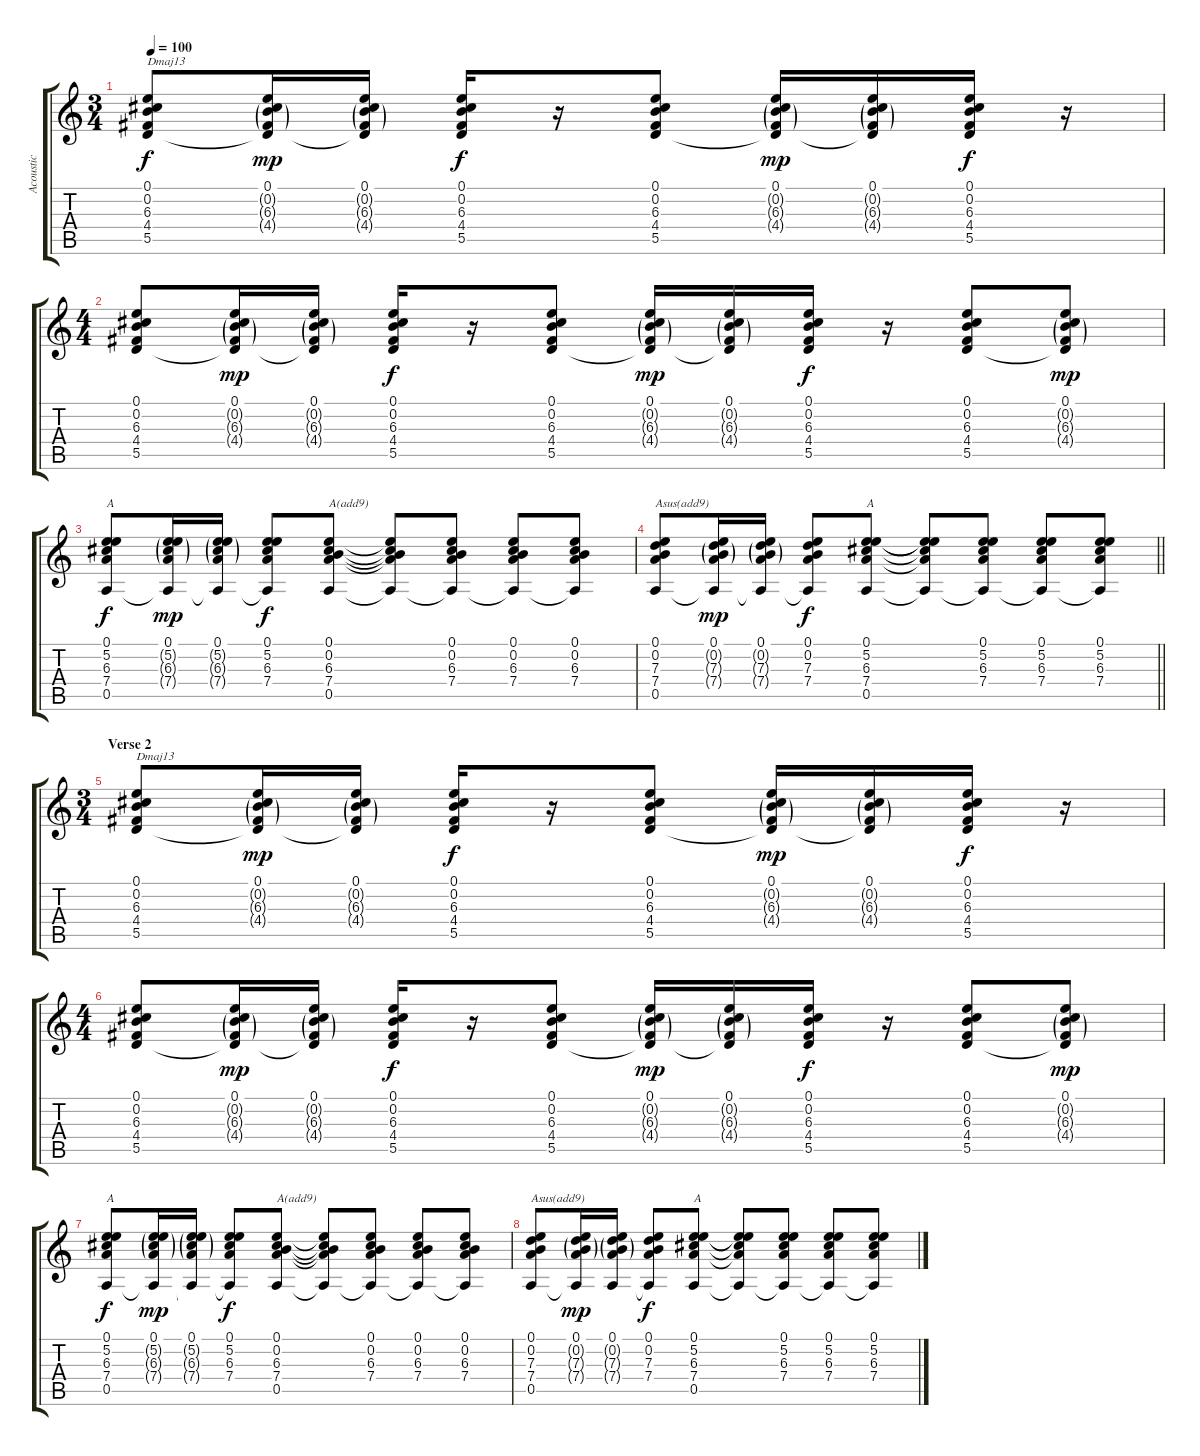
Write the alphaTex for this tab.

\track ("Acoustic" "Acoustic") {instrument acousticguitarsteel}
\staff {score tabs}
\tuning (E4 B3 G3 D3 A2 E2) {hide}
\ts (3 4)
\tempo 100
\clef g2
\ks c
(0.1 0.2 6.3 4.4 5.5).8{txt "Dmaj13" dy f} (0.1 0.2{g} 6.3{g} 4.4{g} 5.5{t}).16{dy mp} (0.1 0.2{g} 6.3{g} 4.4{g} 5.5{t}).16 (0.1 0.2 6.3 4.4 5.5).16{dy f} r.16 (0.1 0.2 6.3 4.4 5.5).8 (0.1 0.2{g} 6.3{g} 4.4{g} 5.5{t}).16{dy mp} (0.1 0.2{g} 6.3{g} 4.4{g} 5.5{t}).16 (0.1 0.2 6.3 4.4 5.5).16{dy f} r.16 |
\ts (4 4)
(0.1 0.2 6.3 4.4 5.5).8 (0.1 0.2{g} 6.3{g} 4.4{g} 5.5{t}).16{dy mp} (0.1 0.2{g} 6.3{g} 4.4{g} 5.5{t}).16 (0.1 0.2 6.3 4.4 5.5).16{dy f} r.16 (0.1 0.2 6.3 4.4 5.5).8 (0.1 0.2{g} 6.3{g} 4.4{g} 5.5{t}).16{dy mp} (0.1 0.2{g} 6.3{g} 4.4{g} 5.5{t}).16 (0.1 0.2 6.3 4.4 5.5).16{dy f} r.16 (0.1 0.2 6.3 4.4 5.5).8 (0.1 0.2{g} 6.3{g} 4.4{g} 5.5{t}).8{dy mp} |
(0.1 5.2 6.3 7.4 0.5).8{txt "A" dy f} (0.1 5.2{g} 6.3{g} 7.4{g} 0.5{t}).16{dy mp} (0.1 5.2{g} 6.3{g} 7.4{g} 0.5{t}).16 (0.1 5.2 6.3 7.4 0.5{t}).8{dy f} (0.1 0.2 6.3 7.4 0.5).8{txt "A(add9)"} (0.1{t} 0.2{t} 6.3{t} 7.4{t} 0.5{t}).8 (0.1 0.2 6.3 7.4 0.5{t}).8 (0.1 0.2 6.3 7.4 0.5{t}).8 (0.1 0.2 6.3 7.4 0.5{t}).8 |
\barLineRight lightlight
(0.1 0.2 7.3 7.4 0.5).8{txt "Asus(add9)"} (0.1 0.2{g} 7.3{g} 7.4{g} 0.5{t}).16{dy mp} (0.1 0.2{g} 7.3{g} 7.4{g} 0.5{t}).16 (0.1 0.2 7.3 7.4 0.5{t}).8{dy f} (0.1 5.2 6.3 7.4 0.5).8{txt "A"} (0.1{t} 5.2{t} 6.3{t} 7.4{t} 0.5{t}).8 (0.1 5.2 6.3 7.4 0.5{t}).8 (0.1 5.2 6.3 7.4 0.5{t}).8 (0.1 5.2 6.3 7.4 0.5{t}).8 |
\ts (3 4)
\section ("" "Verse 2")
(0.1 0.2 6.3 4.4 5.5).8{txt "Dmaj13"} (0.1 0.2{g} 6.3{g} 4.4{g} 5.5{t}).16{dy mp} (0.1 0.2{g} 6.3{g} 4.4{g} 5.5{t}).16 (0.1 0.2 6.3 4.4 5.5).16{dy f} r.16 (0.1 0.2 6.3 4.4 5.5).8 (0.1 0.2{g} 6.3{g} 4.4{g} 5.5{t}).16{dy mp} (0.1 0.2{g} 6.3{g} 4.4{g} 5.5{t}).16 (0.1 0.2 6.3 4.4 5.5).16{dy f} r.16 |
\ts (4 4)
(0.1 0.2 6.3 4.4 5.5).8 (0.1 0.2{g} 6.3{g} 4.4{g} 5.5{t}).16{dy mp} (0.1 0.2{g} 6.3{g} 4.4{g} 5.5{t}).16 (0.1 0.2 6.3 4.4 5.5).16{dy f} r.16 (0.1 0.2 6.3 4.4 5.5).8 (0.1 0.2{g} 6.3{g} 4.4{g} 5.5{t}).16{dy mp} (0.1 0.2{g} 6.3{g} 4.4{g} 5.5{t}).16 (0.1 0.2 6.3 4.4 5.5).16{dy f} r.16 (0.1 0.2 6.3 4.4 5.5).8 (0.1 0.2{g} 6.3{g} 4.4{g} 5.5{t}).8{dy mp} |
(0.1 5.2 6.3 7.4 0.5).8{txt "A" dy f} (0.1 5.2{g} 6.3{g} 7.4{g} 0.5{t}).16{dy mp} (0.1 5.2{g} 6.3{g} 7.4{g} 0.5{t}).16 (0.1 5.2 6.3 7.4 0.5{t}).8{dy f} (0.1 0.2 6.3 7.4 0.5).8{txt "A(add9)"} (0.1{t} 0.2{t} 6.3{t} 7.4{t} 0.5{t}).8 (0.1 0.2 6.3 7.4 0.5{t}).8 (0.1 0.2 6.3 7.4 0.5{t}).8 (0.1 0.2 6.3 7.4 0.5{t}).8 |
(0.1 0.2 7.3 7.4 0.5).8{txt "Asus(add9)"} (0.1 0.2{g} 7.3{g} 7.4{g} 0.5{t}).16{dy mp} (0.1 0.2{g} 7.3{g} 7.4{g} 0.5{t}).16 (0.1 0.2 7.3 7.4 0.5{t}).8{dy f} (0.1 5.2 6.3 7.4 0.5).8{txt "A"} (0.1{t} 5.2{t} 6.3{t} 7.4{t} 0.5{t}).8 (0.1 5.2 6.3 7.4 0.5{t}).8 (0.1 5.2 6.3 7.4 0.5{t}).8 (0.1 5.2 6.3 7.4 0.5{t}).8
